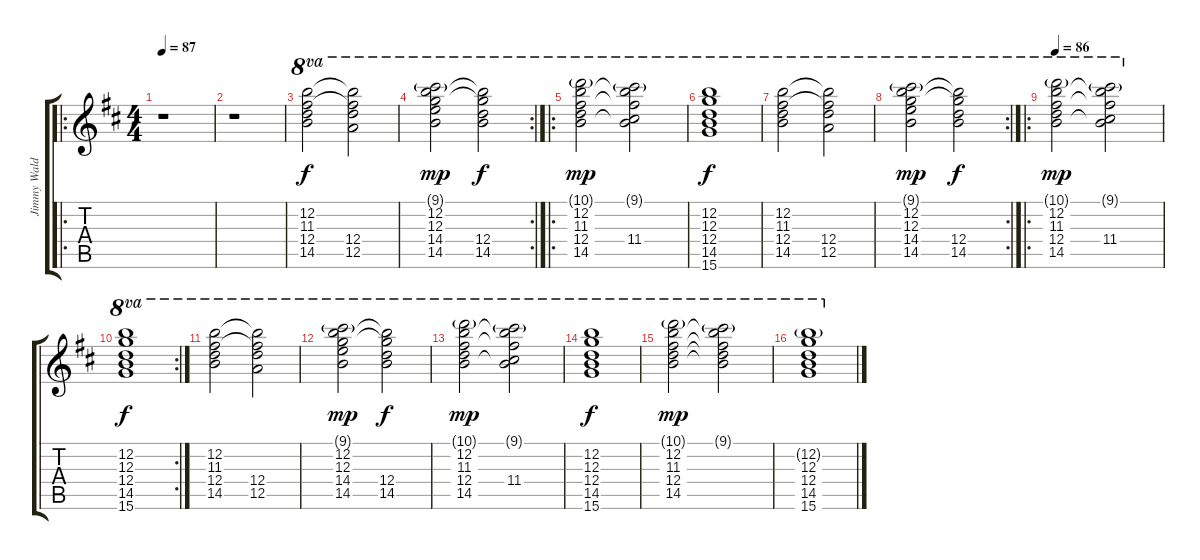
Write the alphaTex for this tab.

\track ("Jimmy Waldo-1" "Jimmy Wald") {instrument rockorgan}
\staff {score tabs}
\tuning (E6 B5 G5 D5 A4 E4) {hide}
\ro
\ts (4 4)
\tempo 87
\clef g2
\ks d
r.1{dy mp} |
r.1 |
(12.2 11.3 12.4 14.5).2{ot 8va dy f} (12.2{t} 11.3{t} 12.4 12.5).2{ot 8va} |
\rc 2
(9.1{g} 12.2 12.3 14.4 14.5).2{ot 8va dy mp} (12.2{t} 12.3{t} 12.4 14.5).2{ot 8va dy f} |
\ro
(10.1{g} 12.2 11.3 12.4 14.5).2{ot 8va dy mp} (9.1{g} 12.2{t} 11.3{t} 11.4 14.5{t}).2{ot 8va} |
(12.2 12.3 12.4 14.5 15.6).1{ot 8va dy f} |
(12.2 11.3 12.4 14.5).2{ot 8va} (12.2{t} 11.3{t} 12.4 12.5).2{ot 8va} |
\rc 2
(9.1{g} 12.2 12.3 14.4 14.5).2{ot 8va dy mp} (12.2{t} 12.3{t} 12.4 14.5).2{ot 8va dy f} |
\ro
\tempo 86
(10.1{g} 12.2 11.3 12.4 14.5).2{ot 8va dy mp} (9.1{g} 12.2{t} 11.3{t} 11.4 14.5{t}).2{ot 8va} |
\rc 2
(12.2 12.3 12.4 14.5 15.6).1{ot 8va dy f} |
(12.2 11.3 12.4 14.5).2{ot 8va} (12.2{t} 11.3{t} 12.4 12.5).2{ot 8va} |
(9.1{g} 12.2 12.3 14.4 14.5).2{ot 8va dy mp} (12.2{t} 12.3{t} 12.4 14.5).2{ot 8va dy f} |
(10.1{g} 12.2 11.3 12.4 14.5).2{ot 8va dy mp} (9.1{g} 12.2{t} 11.3{t} 11.4 14.5{t}).2{ot 8va} |
(12.2 12.3 12.4 14.5 15.6).1{ot 8va dy f} |
(10.1{g} 12.2 11.3 12.4 14.5).2{ot 8va dy mp} (9.1{g} 12.2{t} 11.3{t} 12.4{t} 14.5{t}).2{ot 8va} |
(12.2{g} 12.3 12.4 14.5 15.6).1{ot 8va}
